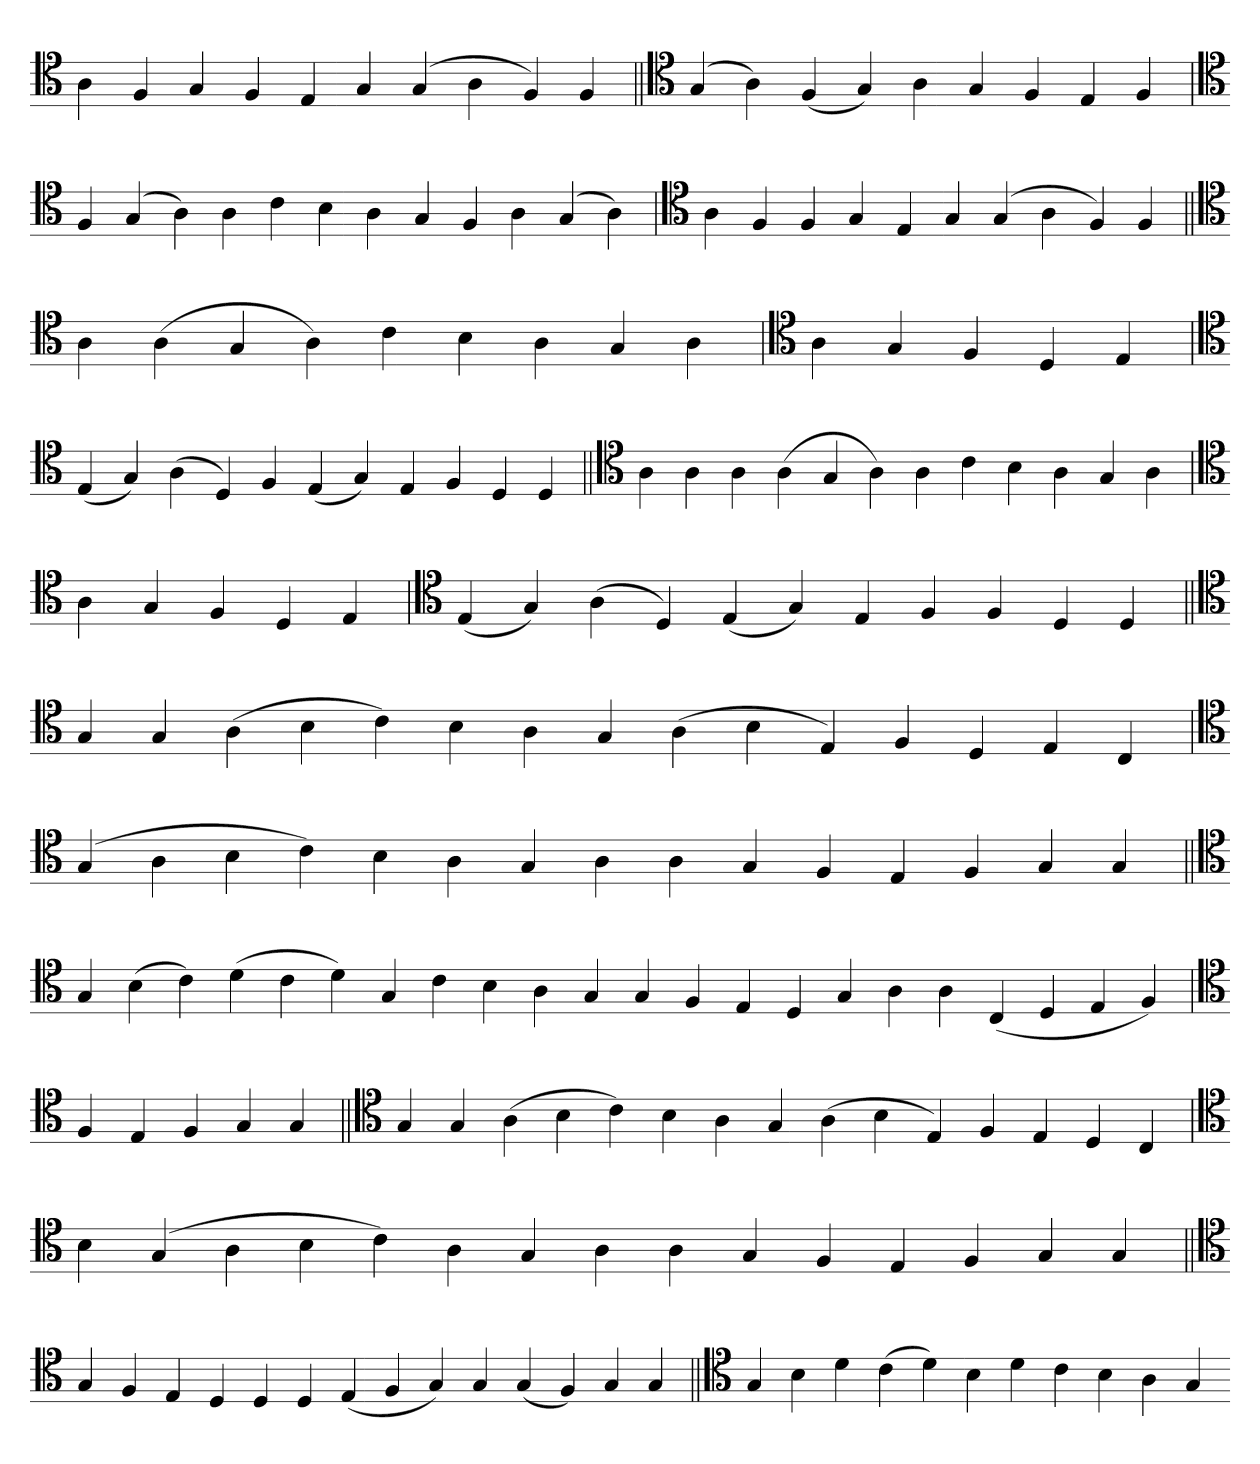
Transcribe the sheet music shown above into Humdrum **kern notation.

**kern
*part1
*staff1
*clefC4
=
4A
4F
4G
4F
4E
4G
(4G
4A
4F)
4F
=||
*clefC4
(4G
4A)
(4F
4G)
4A
4G
4F
4E
4F
=`
*clefC4
4F
(4G
4A)
4A
4c
4B
4A
4G
4F
4A
(4G
4A)
='
*clefC4
4A
4F
4F
4G
4E
4G
(4G
4A
4F)
4F
=||
*clefC4
4A
(4A
4G
4A)
4c
4B
4A
4G
4A
=`
*clefC4
4A
4G
4F
4D
4E
=`
*clefC4
(4E
4G)
(4A
4D)
4F
(4E
4G)
4E
4F
4D
4D
=||
*clefC4
4A
4A
4A
(4A
4G
4A)
4A
4c
4B
4A
4G
4A
=`
*clefC4
4A
4G
4F
4D
4E
=`
*clefC4
(4E
4G)
(4A
4D)
(4E
4G)
4E
4F
4F
4D
4D
=||
*clefC4
4G
4G
(4A
4B
4c)
4B
4A
4G
(4A
4B
4E)
4F
4D
4E
4C
=`
*clefC4
(4G
4A
4B
4c)
4B
4A
4G
4A
4A
4G
4F
4E
4F
4G
4G
=||
*clefC4
4G
(4B
4c)
(4d
4c
4d)
4G
4c
4B
4A
4G
4G
4F
4E
4D
4G
4A
4A
(4C
4D
4E
4F)
=`
*clefC4
4F
4E
4F
4G
4G
=||
*clefC4
4G
4G
(4A
4B
4c)
4B
4A
4G
(4A
4B
4E)
4F
4E
4D
4C
=`
*clefC4
4B
(4G
4A
4B
4c)
4A
4G
4A
4A
4G
4F
4E
4F
4G
4G
=||
*clefC4
4G
4F
4E
4D
4D
4D
(4E
4F
4G)
4G
(4G
4F)
4G
4G
=||
*clefC4
4G
4B
4d
(4c
4d)
4B
4d
4c
4B
4A
4G
=-
*-
